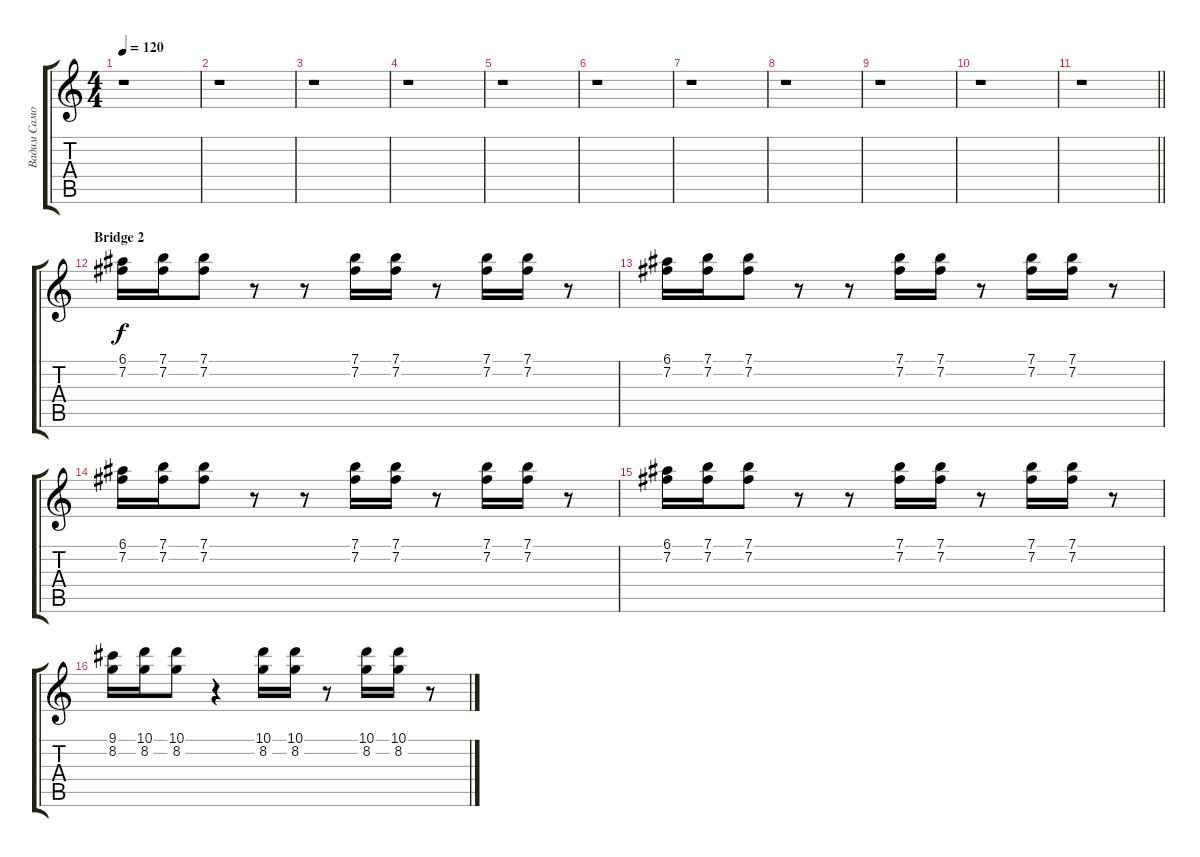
\track ("Вадим Самойлов" "Вадим Само") {instrument electricguitarjazz}
\staff {score tabs}
\tuning (E4 B3 G3 D3 A2 E2) {hide}
\ts (4 4)
\tempo 120
\clef g2
\ks c
r.1{dy f} |
r.1 |
r.1 |
r.1 |
r.1 |
r.1 |
r.1 |
r.1 |
r.1 |
r.1 |
\barLineRight lightlight
r.1 |
\section ("" "Bridge 2")
(6.1 7.2).16 (7.1 7.2).16 (7.1 7.2).8 r.8 r.8 (7.1 7.2).16 (7.1 7.2).16 r.8 (7.1 7.2).16 (7.1 7.2).16 r.8 |
(6.1 7.2).16 (7.1 7.2).16 (7.1 7.2).8 r.8 r.8 (7.1 7.2).16 (7.1 7.2).16 r.8 (7.1 7.2).16 (7.1 7.2).16 r.8 |
(6.1 7.2).16 (7.1 7.2).16 (7.1 7.2).8 r.8 r.8 (7.1 7.2).16 (7.1 7.2).16 r.8 (7.1 7.2).16 (7.1 7.2).16 r.8 |
(6.1 7.2).16 (7.1 7.2).16 (7.1 7.2).8 r.8 r.8 (7.1 7.2).16 (7.1 7.2).16 r.8 (7.1 7.2).16 (7.1 7.2).16 r.8 |
(9.1 8.2).16 (10.1 8.2).16 (10.1 8.2).8 r.4 (10.1 8.2).16 (10.1 8.2).16 r.8 (10.1 8.2).16 (10.1 8.2).16 r.8
